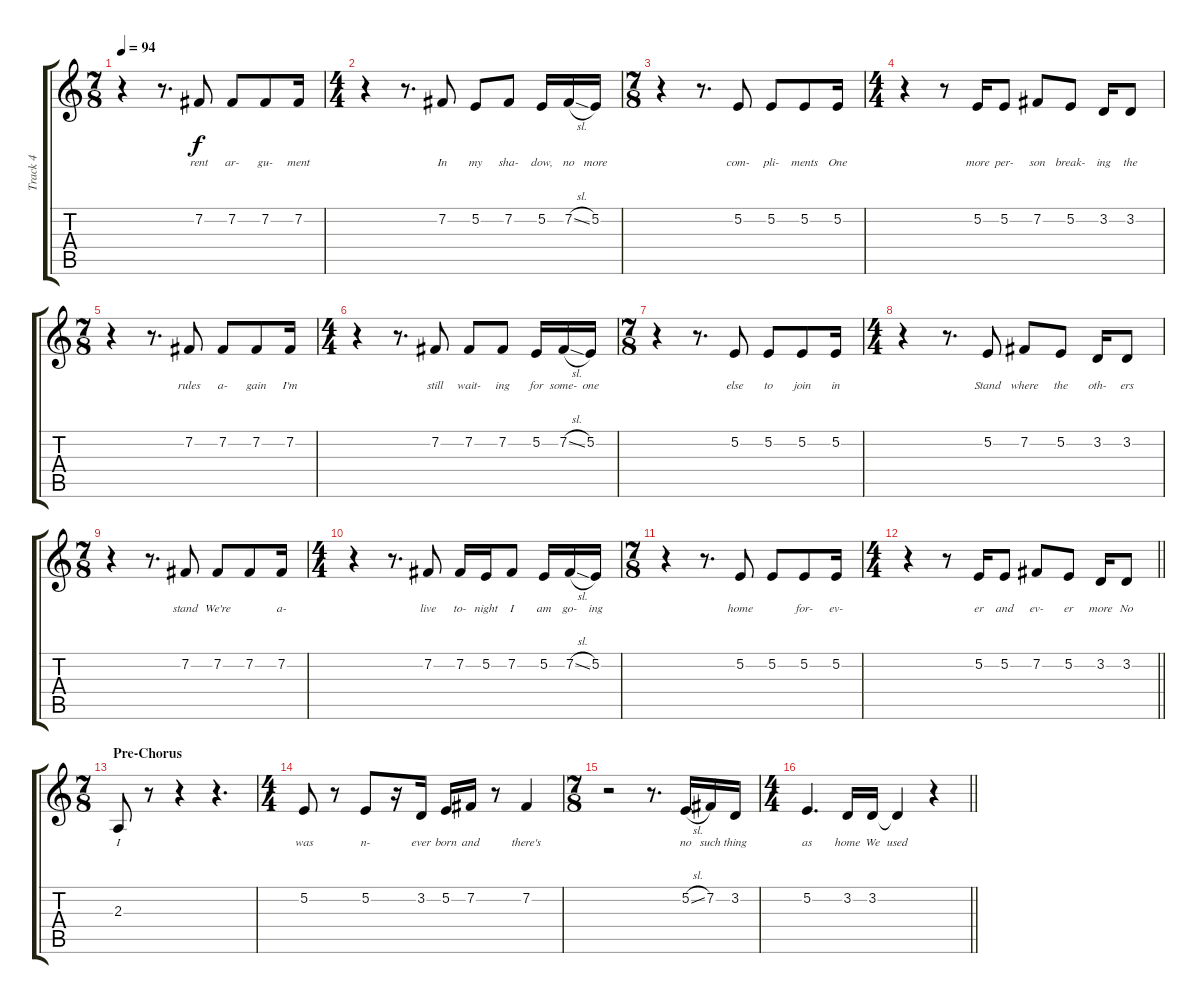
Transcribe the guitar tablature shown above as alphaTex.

\track ("Track 4" "Track 4") {instrument tenorsax}
\staff {score tabs}
\tuning (E4 B3 G3 D3 A2 E2) {hide}
\ts (7 8)
\tempo 94
\clef g2
\ks c
r.4{dy f} r.8{d} 7.2.8{lyrics (0 "rent") lyrics (1 "") lyrics (2 "") lyrics (3 "") lyrics (4 "")} 7.2.8{lyrics (0 "ar-") lyrics (1 "") lyrics (2 "") lyrics (3 "") lyrics (4 "")} 7.2.8{lyrics (0 "gu-") lyrics (1 "") lyrics (2 "") lyrics (3 "") lyrics (4 "")} 7.2.16{lyrics (0 "ment") lyrics (1 "") lyrics (2 "") lyrics (3 "") lyrics (4 "")} |
\ts (4 4)
r.4 r.8{d} 7.2.8{lyrics (0 "In") lyrics (1 "") lyrics (2 "") lyrics (3 "") lyrics (4 "")} 5.2.8{lyrics (0 "my") lyrics (1 "") lyrics (2 "") lyrics (3 "") lyrics (4 "")} 7.2.8{lyrics (0 "sha-") lyrics (1 "") lyrics (2 "") lyrics (3 "") lyrics (4 "")} 5.2.16{lyrics (0 "dow,") lyrics (1 "") lyrics (2 "") lyrics (3 "") lyrics (4 "")} 7.2{sl}.16{lyrics (0 "no") lyrics (1 "") lyrics (2 "") lyrics (3 "") lyrics (4 "")} 5.2.16{lyrics (0 "more") lyrics (1 "") lyrics (2 "") lyrics (3 "") lyrics (4 "")} |
\ts (7 8)
r.4 r.8{d} 5.2.8{lyrics (0 "com-") lyrics (1 "") lyrics (2 "") lyrics (3 "") lyrics (4 "")} 5.2.8{lyrics (0 "pli-") lyrics (1 "") lyrics (2 "") lyrics (3 "") lyrics (4 "")} 5.2.8{lyrics (0 "ments") lyrics (1 "") lyrics (2 "") lyrics (3 "") lyrics (4 "")} 5.2.16{lyrics (0 "One") lyrics (1 "") lyrics (2 "") lyrics (3 "") lyrics (4 "")} |
\ts (4 4)
r.4 r.8 5.2.16{lyrics (0 "more") lyrics (1 "") lyrics (2 "") lyrics (3 "") lyrics (4 "")} 5.2.8{lyrics (0 "per-") lyrics (1 "") lyrics (2 "") lyrics (3 "") lyrics (4 "")} 7.2.8{lyrics (0 "son") lyrics (1 "") lyrics (2 "") lyrics (3 "") lyrics (4 "")} 5.2.8{lyrics (0 "break-") lyrics (1 "") lyrics (2 "") lyrics (3 "") lyrics (4 "")} 3.2.16{lyrics (0 "ing") lyrics (1 "") lyrics (2 "") lyrics (3 "") lyrics (4 "")} 3.2.8{lyrics (0 "the") lyrics (1 "") lyrics (2 "") lyrics (3 "") lyrics (4 "")} |
\ts (7 8)
r.4 r.8{d} 7.2.8{lyrics (0 "rules") lyrics (1 "") lyrics (2 "") lyrics (3 "") lyrics (4 "")} 7.2.8{lyrics (0 "a-") lyrics (1 "") lyrics (2 "") lyrics (3 "") lyrics (4 "")} 7.2.8{lyrics (0 "gain") lyrics (1 "") lyrics (2 "") lyrics (3 "") lyrics (4 "")} 7.2.16{lyrics (0 "I'm") lyrics (1 "") lyrics (2 "") lyrics (3 "") lyrics (4 "")} |
\ts (4 4)
r.4 r.8{d} 7.2.8{lyrics (0 "still") lyrics (1 "") lyrics (2 "") lyrics (3 "") lyrics (4 "")} 7.2.8{lyrics (0 "wait-") lyrics (1 "") lyrics (2 "") lyrics (3 "") lyrics (4 "")} 7.2.8{lyrics (0 "ing") lyrics (1 "") lyrics (2 "") lyrics (3 "") lyrics (4 "")} 5.2.16{lyrics (0 "for") lyrics (1 "") lyrics (2 "") lyrics (3 "") lyrics (4 "")} 7.2{sl}.16{lyrics (0 "some-") lyrics (1 "") lyrics (2 "") lyrics (3 "") lyrics (4 "")} 5.2.16{lyrics (0 "one") lyrics (1 "") lyrics (2 "") lyrics (3 "") lyrics (4 "")} |
\ts (7 8)
r.4 r.8{d} 5.2.8{lyrics (0 "else") lyrics (1 "") lyrics (2 "") lyrics (3 "") lyrics (4 "")} 5.2.8{lyrics (0 "to") lyrics (1 "") lyrics (2 "") lyrics (3 "") lyrics (4 "")} 5.2.8{lyrics (0 "join") lyrics (1 "") lyrics (2 "") lyrics (3 "") lyrics (4 "")} 5.2.16{lyrics (0 "in") lyrics (1 "") lyrics (2 "") lyrics (3 "") lyrics (4 "")} |
\ts (4 4)
r.4 r.8{d} 5.2.8{lyrics (0 "Stand") lyrics (1 "") lyrics (2 "") lyrics (3 "") lyrics (4 "")} 7.2.8{lyrics (0 "where") lyrics (1 "") lyrics (2 "") lyrics (3 "") lyrics (4 "")} 5.2.8{lyrics (0 "the") lyrics (1 "") lyrics (2 "") lyrics (3 "") lyrics (4 "")} 3.2.16{lyrics (0 "oth-") lyrics (1 "") lyrics (2 "") lyrics (3 "") lyrics (4 "")} 3.2.8{lyrics (0 "ers") lyrics (1 "") lyrics (2 "") lyrics (3 "") lyrics (4 "")} |
\ts (7 8)
r.4 r.8{d} 7.2.8{lyrics (0 "stand") lyrics (1 "") lyrics (2 "") lyrics (3 "") lyrics (4 "")} 7.2.8{lyrics (0 "We're") lyrics (1 "") lyrics (2 "") lyrics (3 "") lyrics (4 "")} 7.2.8{lyrics (0 "") lyrics (1 "") lyrics (2 "") lyrics (3 "") lyrics (4 "")} 7.2.16{lyrics (0 "a-") lyrics (1 "") lyrics (2 "") lyrics (3 "") lyrics (4 "")} |
\ts (4 4)
r.4 r.8{d} 7.2.8{lyrics (0 "live") lyrics (1 "") lyrics (2 "") lyrics (3 "") lyrics (4 "")} 7.2.16{lyrics (0 "to-") lyrics (1 "") lyrics (2 "") lyrics (3 "") lyrics (4 "")} 5.2.16{lyrics (0 "night") lyrics (1 "") lyrics (2 "") lyrics (3 "") lyrics (4 "")} 7.2.8{lyrics (0 "I") lyrics (1 "") lyrics (2 "") lyrics (3 "") lyrics (4 "")} 5.2.16{lyrics (0 "am") lyrics (1 "") lyrics (2 "") lyrics (3 "") lyrics (4 "")} 7.2{sl}.16{lyrics (0 "go-") lyrics (1 "") lyrics (2 "") lyrics (3 "") lyrics (4 "")} 5.2.16{lyrics (0 "ing") lyrics (1 "") lyrics (2 "") lyrics (3 "") lyrics (4 "")} |
\ts (7 8)
r.4 r.8{d} 5.2.8{lyrics (0 "home") lyrics (1 "") lyrics (2 "") lyrics (3 "") lyrics (4 "")} 5.2.8{lyrics (0 "") lyrics (1 "") lyrics (2 "") lyrics (3 "") lyrics (4 "")} 5.2.8{lyrics (0 "for-") lyrics (1 "") lyrics (2 "") lyrics (3 "") lyrics (4 "")} 5.2.16{lyrics (0 "ev-") lyrics (1 "") lyrics (2 "") lyrics (3 "") lyrics (4 "")} |
\ts (4 4)
\barLineRight lightlight
r.4 r.8 5.2.16{lyrics (0 "er") lyrics (1 "") lyrics (2 "") lyrics (3 "") lyrics (4 "")} 5.2.8{lyrics (0 "and") lyrics (1 "") lyrics (2 "") lyrics (3 "") lyrics (4 "")} 7.2.8{lyrics (0 "ev-") lyrics (1 "") lyrics (2 "") lyrics (3 "") lyrics (4 "")} 5.2.8{lyrics (0 "er") lyrics (1 "") lyrics (2 "") lyrics (3 "") lyrics (4 "")} 3.2.16{lyrics (0 "more") lyrics (1 "") lyrics (2 "") lyrics (3 "") lyrics (4 "")} 3.2.8{lyrics (0 "No") lyrics (1 "") lyrics (2 "") lyrics (3 "") lyrics (4 "")} |
\ts (7 8)
\section ("" "Pre-Chorus")
2.3.8{lyrics (0 "I") lyrics (1 "") lyrics (2 "") lyrics (3 "") lyrics (4 "")} r.8 r.4 r.4{d} |
\ts (4 4)
5.2.8{lyrics (0 "was") lyrics (1 "") lyrics (2 "") lyrics (3 "") lyrics (4 "")} r.8 5.2.8{lyrics (0 "n-") lyrics (1 "") lyrics (2 "") lyrics (3 "") lyrics (4 "")} r.16 3.2.16{lyrics (0 "ever") lyrics (1 "") lyrics (2 "") lyrics (3 "") lyrics (4 "")} 5.2.16{lyrics (0 "born") lyrics (1 "") lyrics (2 "") lyrics (3 "") lyrics (4 "")} 7.2.16{lyrics (0 "and") lyrics (1 "") lyrics (2 "") lyrics (3 "") lyrics (4 "")} r.8 7.2.4{lyrics (0 "there's") lyrics (1 "") lyrics (2 "") lyrics (3 "") lyrics (4 "")} |
\ts (7 8)
r.2 r.8{d} 5.2{sl}.16{lyrics (0 "no") lyrics (1 "") lyrics (2 "") lyrics (3 "") lyrics (4 "")} 7.2.16{lyrics (0 "such") lyrics (1 "") lyrics (2 "") lyrics (3 "") lyrics (4 "")} 3.2.16{lyrics (0 "thing") lyrics (1 "") lyrics (2 "") lyrics (3 "") lyrics (4 "")} |
\ts (4 4)
\barLineRight lightlight
5.2.4{d lyrics (0 "as") lyrics (1 "") lyrics (2 "") lyrics (3 "") lyrics (4 "")} 3.2.16{lyrics (0 "home") lyrics (1 "") lyrics (2 "") lyrics (3 "") lyrics (4 "")} 3.2.16{lyrics (0 "We") lyrics (1 "") lyrics (2 "") lyrics (3 "") lyrics (4 "")} 3.2{t}.4{lyrics (0 "used") lyrics (1 "") lyrics (2 "") lyrics (3 "") lyrics (4 "")} r.4
